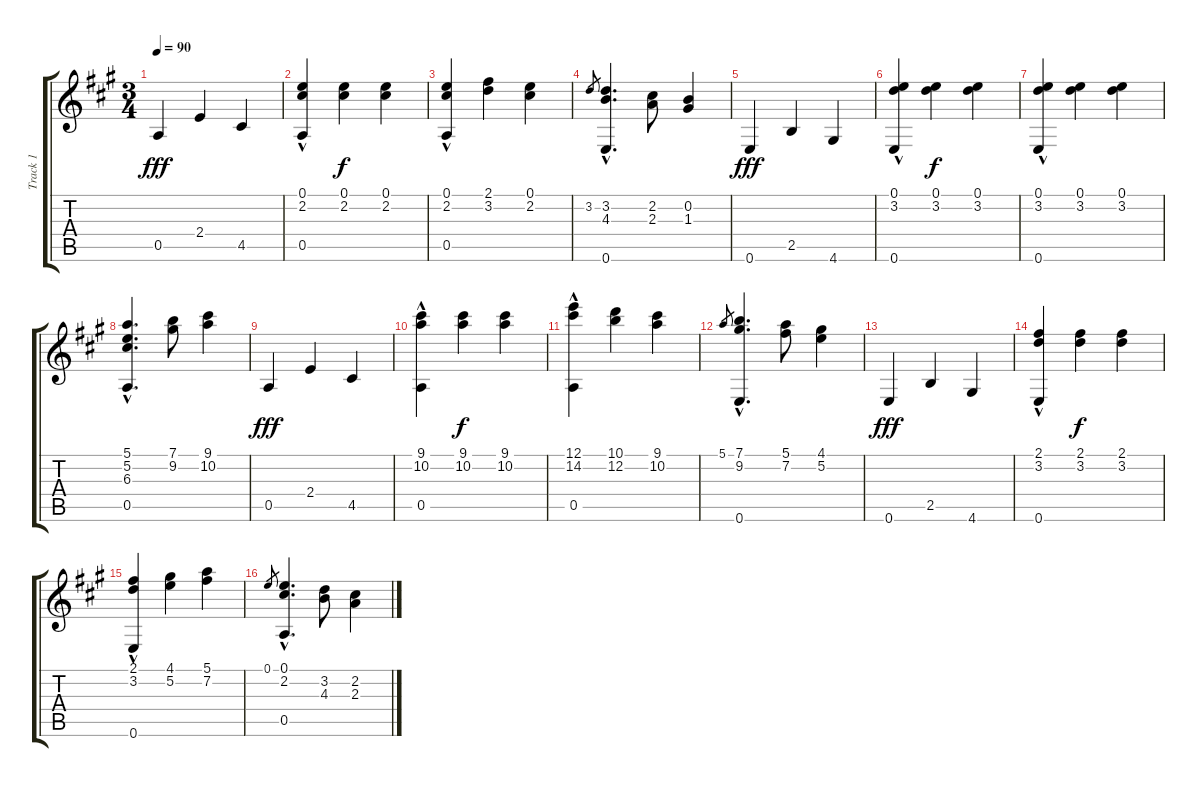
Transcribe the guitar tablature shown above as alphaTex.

\track ("Track 1" "Track 1") {instrument acousticguitarnylon}
\staff {score tabs}
\tuning (E4 B3 G3 D3 A2 E2) {hide}
\ts (3 4)
\tempo 90
\clef g2
\ks a
0.5.4{dy fff} 2.4.4 4.5.4 |
(0.1 2.2 0.5{hac}).4 (0.1 2.2).4{dy f} (0.1 2.2).4 |
(0.1 2.2 0.5{hac}).4 (2.1 3.2).4 (0.1 2.2).4 |
3.2.8{gr} (3.2{hac} 4.3{hac} 0.6{hac}).4{d} (2.2 2.3).8 (0.2 1.3).4 |
0.6.4{dy fff} 2.5.4 4.6.4 |
(0.1 3.2 0.6{hac}).4 (0.1 3.2).4{dy f} (0.1 3.2).4 |
(0.1 3.2 0.6{hac}).4 (0.1 3.2).4 (0.1 3.2).4 |
(5.1{hac} 5.2{hac} 6.3{hac} 0.5{hac}).4{d} (7.1 9.2).8 (9.1 10.2).4 |
0.5.4{dy fff} 2.4.4 4.5.4 |
(9.1 10.2 0.5{hac}).4 (9.1 10.2).4{dy f} (9.1 10.2).4 |
(12.1 14.2 0.5{hac}).4 (10.1 12.2).4 (9.1 10.2).4 |
5.1.8{gr} (7.1{hac} 9.2{hac} 0.6{hac}).4{d} (5.1 7.2).8 (4.1 5.2).4 |
0.6.4{dy fff} 2.5.4 4.6.4 |
(2.1 3.2 0.6{hac}).4 (2.1 3.2).4{dy f} (2.1 3.2).4 |
(2.1 3.2 0.6{hac}).4 (4.1 5.2).4 (5.1 7.2).4 |
0.1.8{gr} (0.1{hac} 2.2{hac} 0.5{hac}).4{d} (3.2 4.3).8 (2.2 2.3).4
